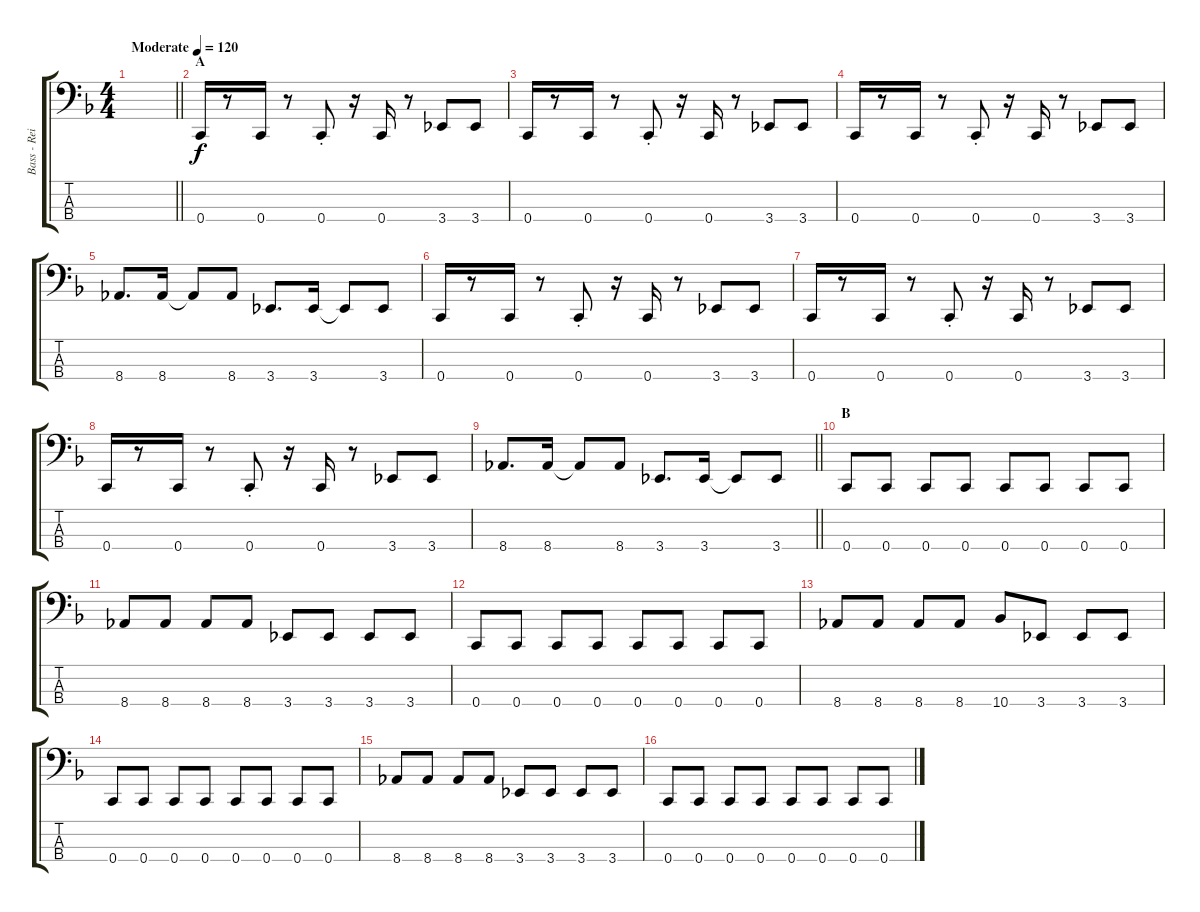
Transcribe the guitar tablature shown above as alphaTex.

\track ("Bass - Reita" "Bass - Rei") {instrument electricbasspick}
\staff {score tabs}
\tuning (Db2 Ab1 Eb1 C1) {hide}
\ts (4 4)
\tempo (120 "Moderate")
\clef f4
\barLineRight lightlight
\ks f
|
\section ("" "A")
0.4.16 r.8 0.4.16 r.8 0.4{st}.8 r.16 0.4.16 r.8 3.4.8 3.4.8 |
0.4.16 r.8 0.4.16 r.8 0.4{st}.8 r.16 0.4.16 r.8 3.4.8 3.4.8 |
0.4.16 r.8 0.4.16 r.8 0.4{st}.8 r.16 0.4.16 r.8 3.4.8 3.4.8 |
8.4.8{d} 8.4.16 8.4{t}.8 8.4.8 3.4.8{d} 3.4.16 3.4{t}.8 3.4.8 |
0.4.16 r.8 0.4.16 r.8 0.4{st}.8 r.16 0.4.16 r.8 3.4.8 3.4.8 |
0.4.16 r.8 0.4.16 r.8 0.4{st}.8 r.16 0.4.16 r.8 3.4.8 3.4.8 |
0.4.16 r.8 0.4.16 r.8 0.4{st}.8 r.16 0.4.16 r.8 3.4.8 3.4.8 |
\barLineRight lightlight
8.4.8{d} 8.4.16 8.4{t}.8 8.4.8 3.4.8{d} 3.4.16 3.4{t}.8 3.4.8 |
\section ("" "B")
0.4.8 0.4.8 0.4.8 0.4.8 0.4.8 0.4.8 0.4.8 0.4.8 |
8.4.8 8.4.8 8.4.8 8.4.8 3.4.8 3.4.8 3.4.8 3.4.8 |
0.4.8 0.4.8 0.4.8 0.4.8 0.4.8 0.4.8 0.4.8 0.4.8 |
8.4.8 8.4.8 8.4.8 8.4.8 10.4.8 3.4.8 3.4.8 3.4.8 |
0.4.8 0.4.8 0.4.8 0.4.8 0.4.8 0.4.8 0.4.8 0.4.8 |
8.4.8 8.4.8 8.4.8 8.4.8 3.4.8 3.4.8 3.4.8 3.4.8 |
0.4.8 0.4.8 0.4.8 0.4.8 0.4.8 0.4.8 0.4.8 0.4.8
